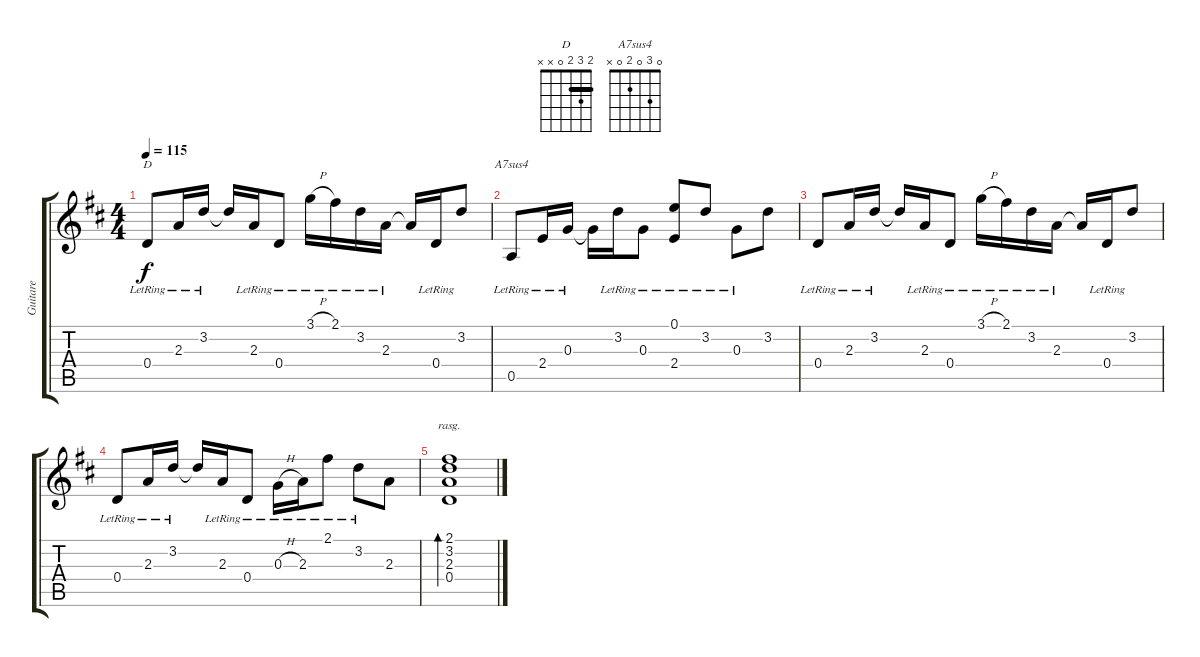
\track ("Guitare" "Guitare") {instrument acousticguitarsteel}
\staff {score tabs}
\tuning (E4 B3 G3 D3 A2 E2) {hide}
\chord ("D" 2 3 2 0 x x) {barre 2}
\chord ("A7sus4" 0 3 0 2 0 x)
\ts (4 4)
\tempo 115
\clef g2
\ks d
0.4{lr}.8{ch "D" dy f} 2.3{lr}.16 3.2{lr}.16 3.2{t}.16 2.3{lr}.16 0.4{lr}.8 3.1{h lr}.16 2.1{lr}.16 3.2{lr}.16 2.3{lr}.16 2.3{t}.16 0.4{lr}.16 3.2.8 |
0.5{lr}.8{ch "A7sus4"} 2.4{lr}.16 0.3{lr}.16 0.3{t}.16 3.2{lr}.16 0.3{lr}.8 (0.1{lr} 2.4{lr}).8 3.2{lr}.8 0.3{lr}.8 3.2.8 |
0.4{lr}.8 2.3{lr}.16 3.2{lr}.16 3.2{t}.16 2.3{lr}.16 0.4{lr}.8 3.1{h lr}.16 2.1{lr}.16 3.2{lr}.16 2.3{lr}.16 2.3{t}.16 0.4{lr}.16 3.2.8 |
0.4{lr}.8 2.3{lr}.16 3.2{lr}.16 3.2{t}.16 2.3{lr}.16 0.4{lr}.8 0.3{h lr}.16 2.3{lr}.16 2.1{lr}.8 3.2{lr}.8 2.3.8 |
(2.1 3.2 2.3 0.4).1{bd 240 rasg ii}
